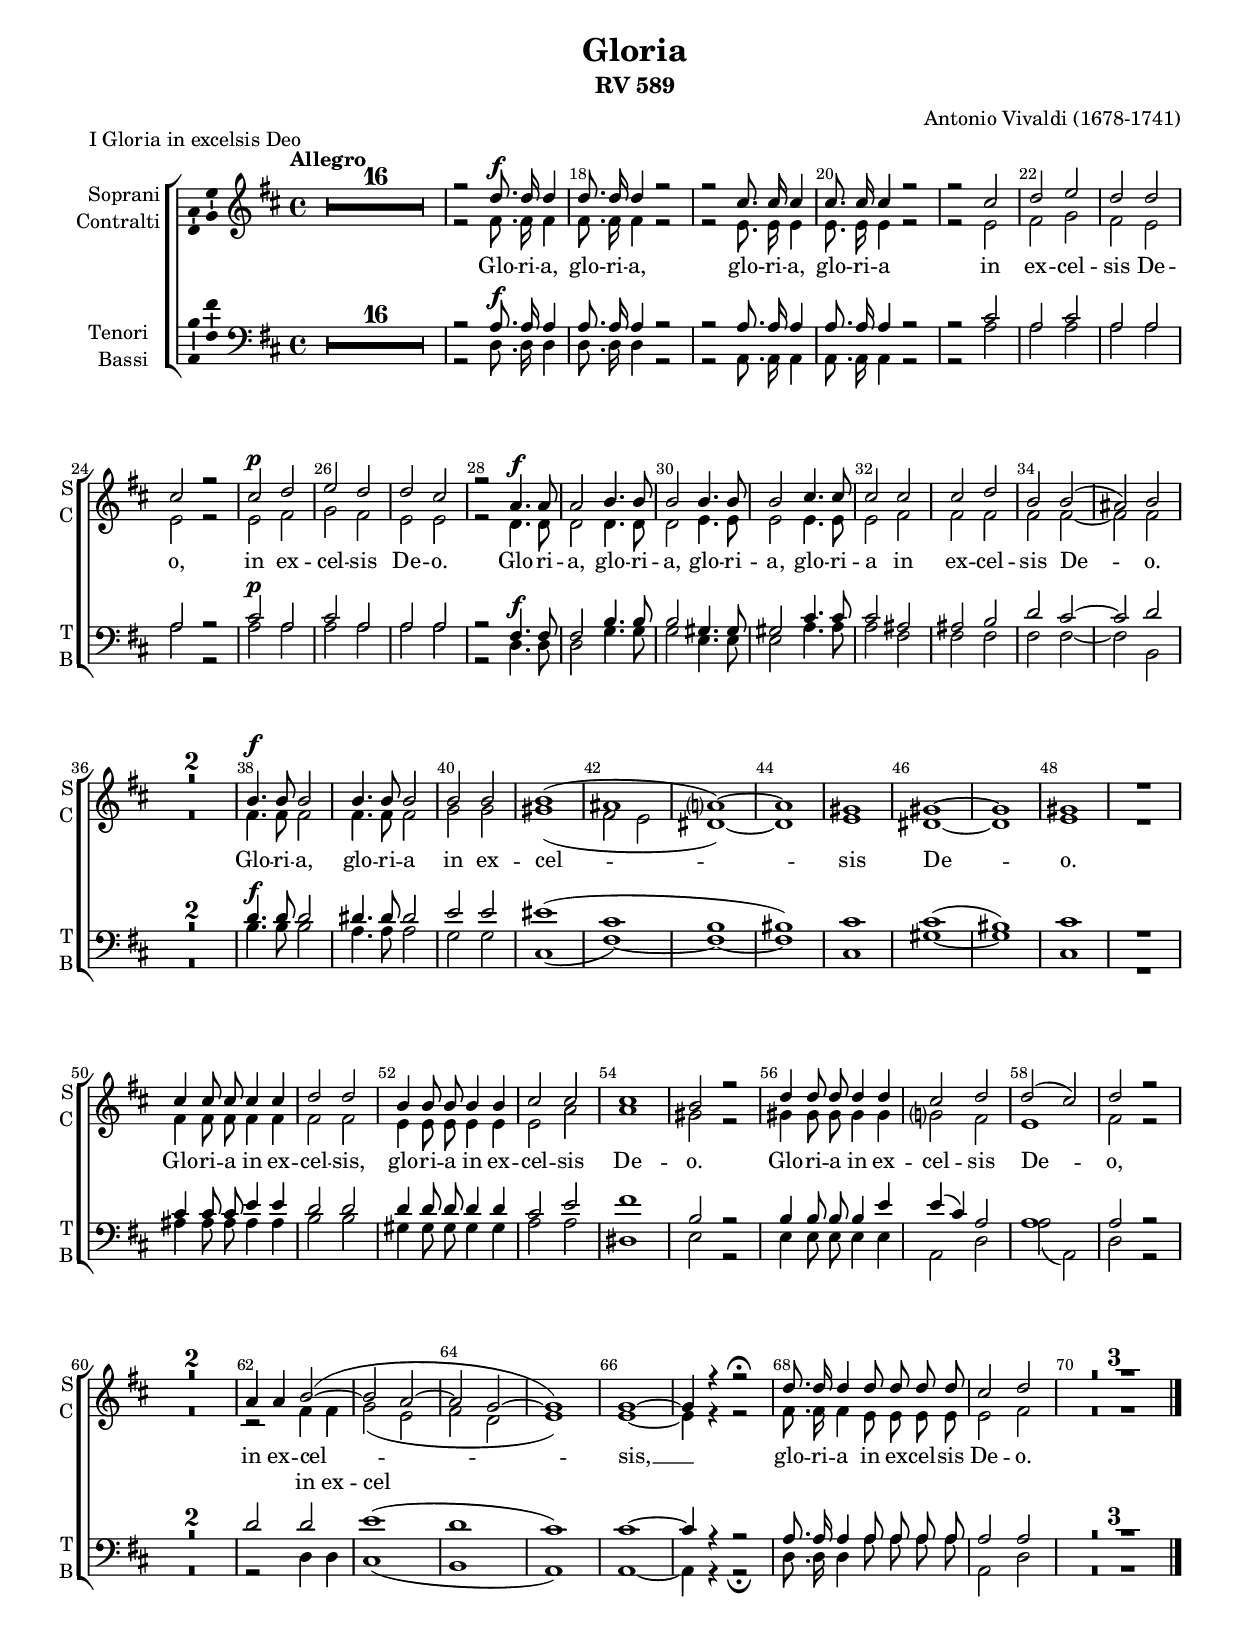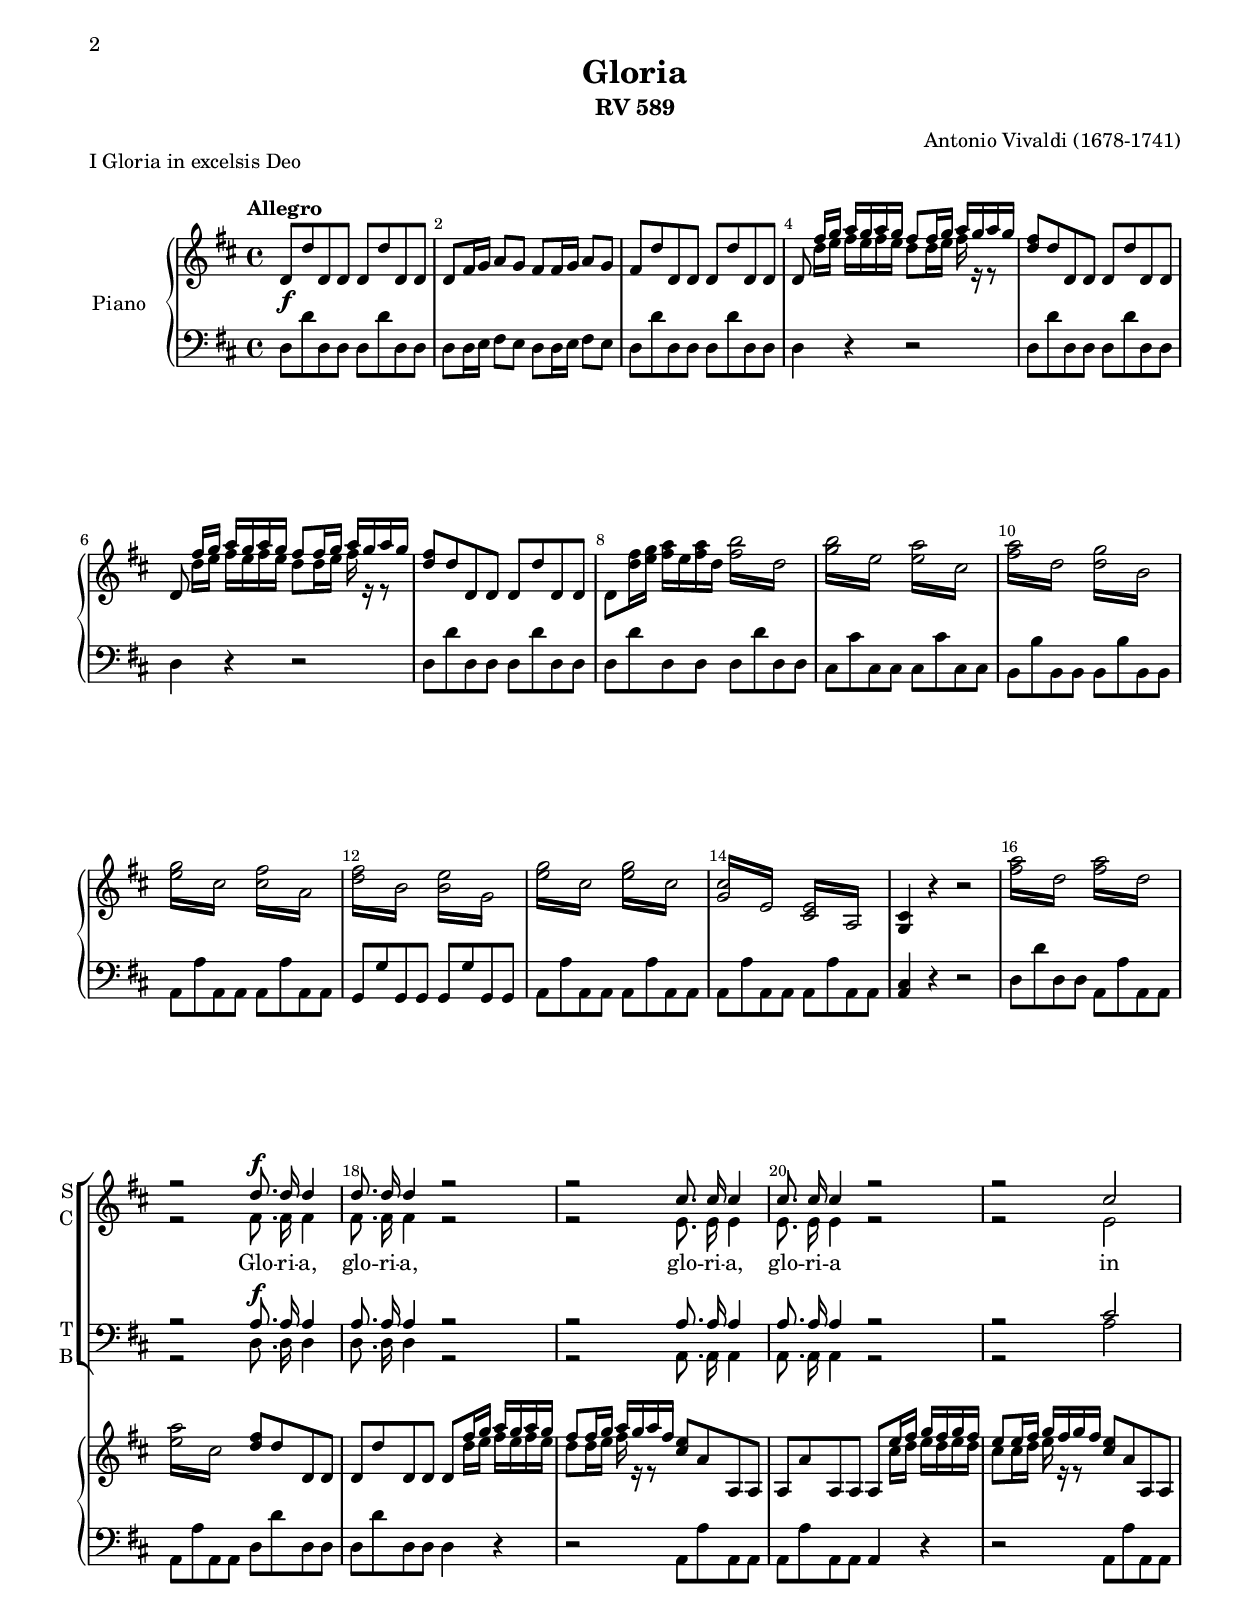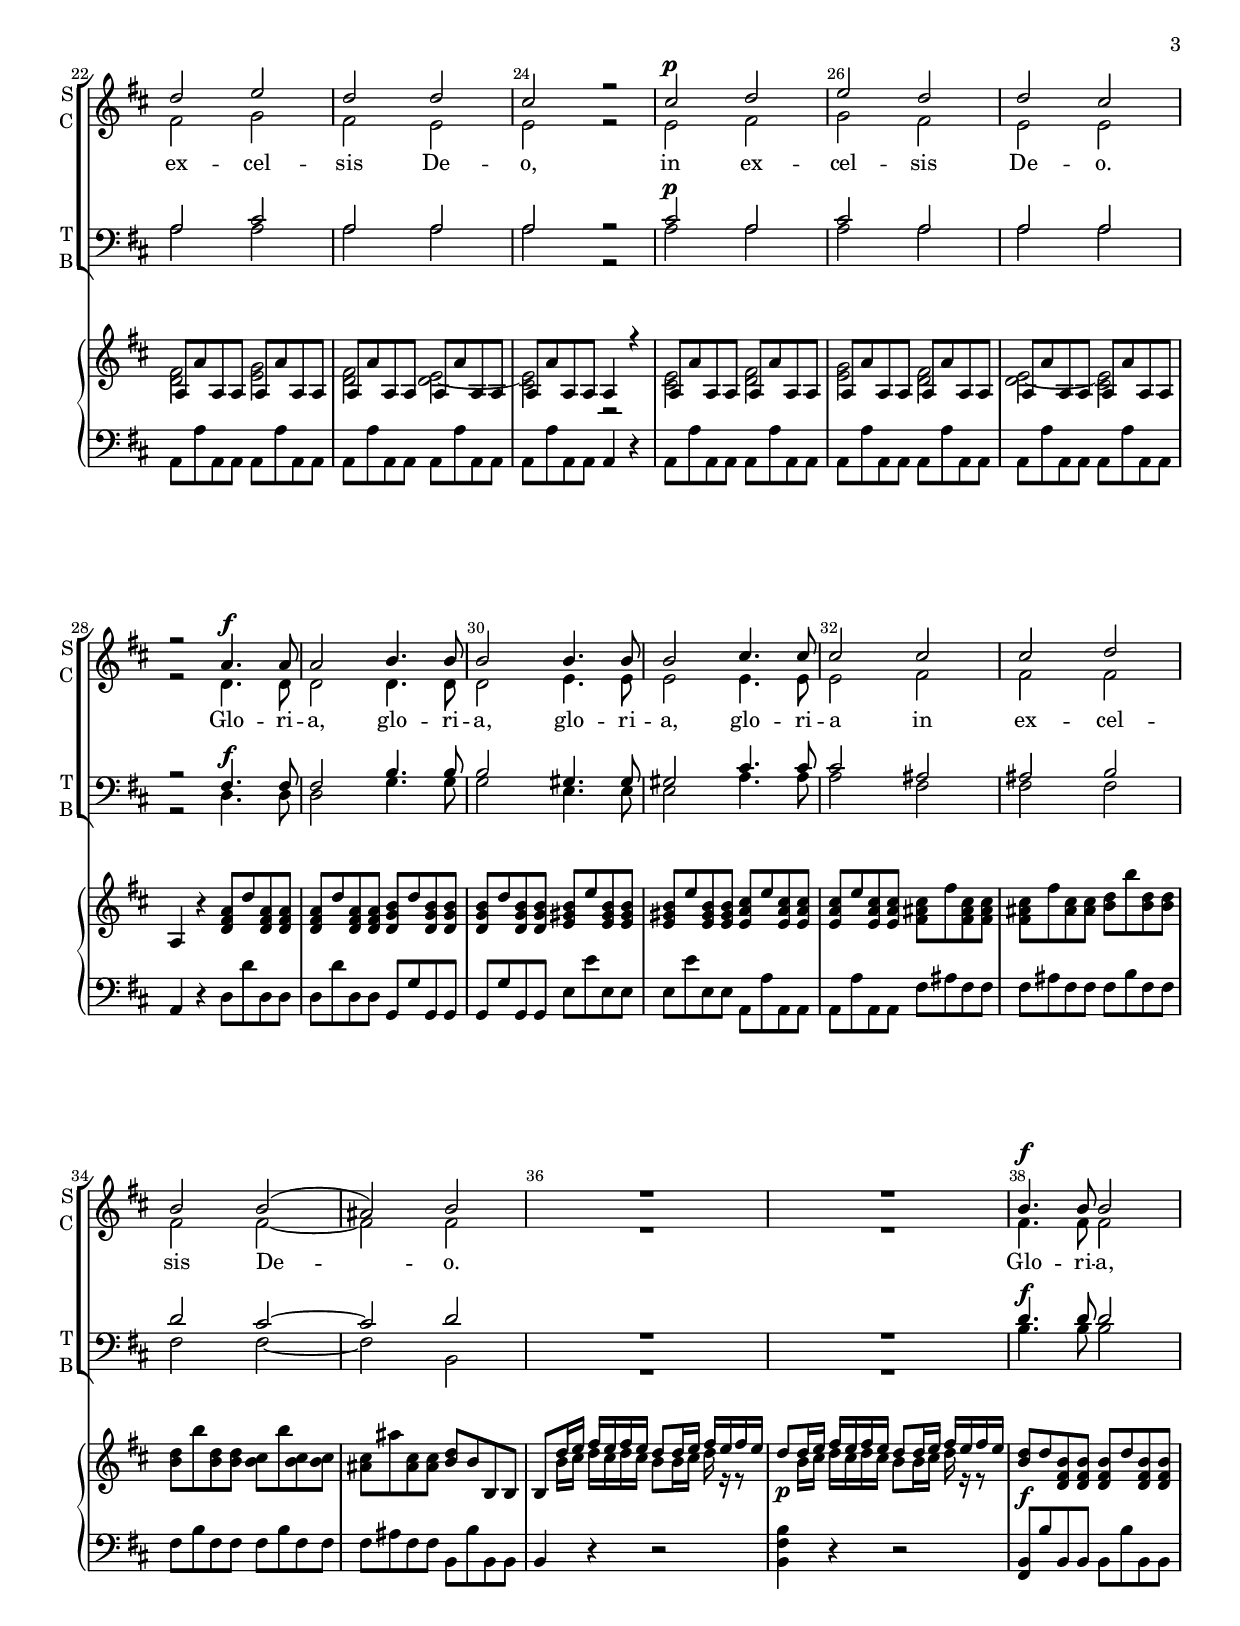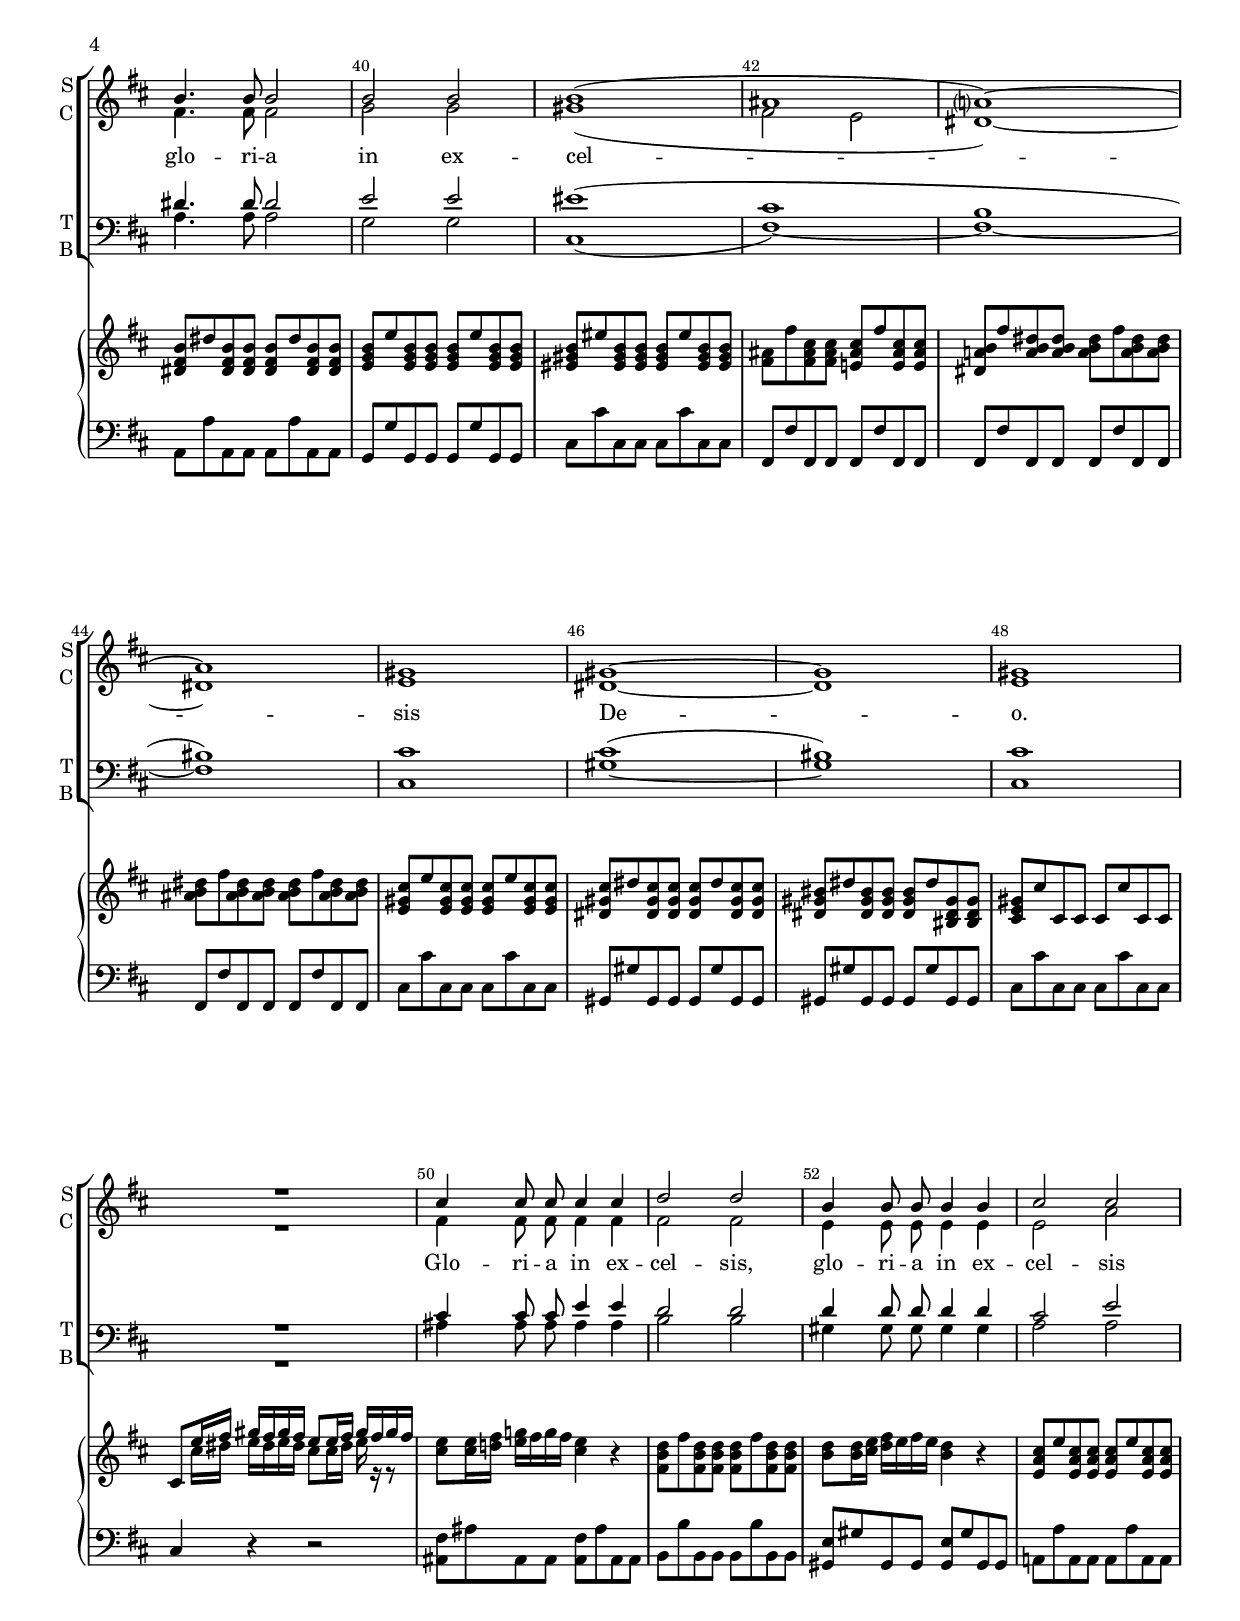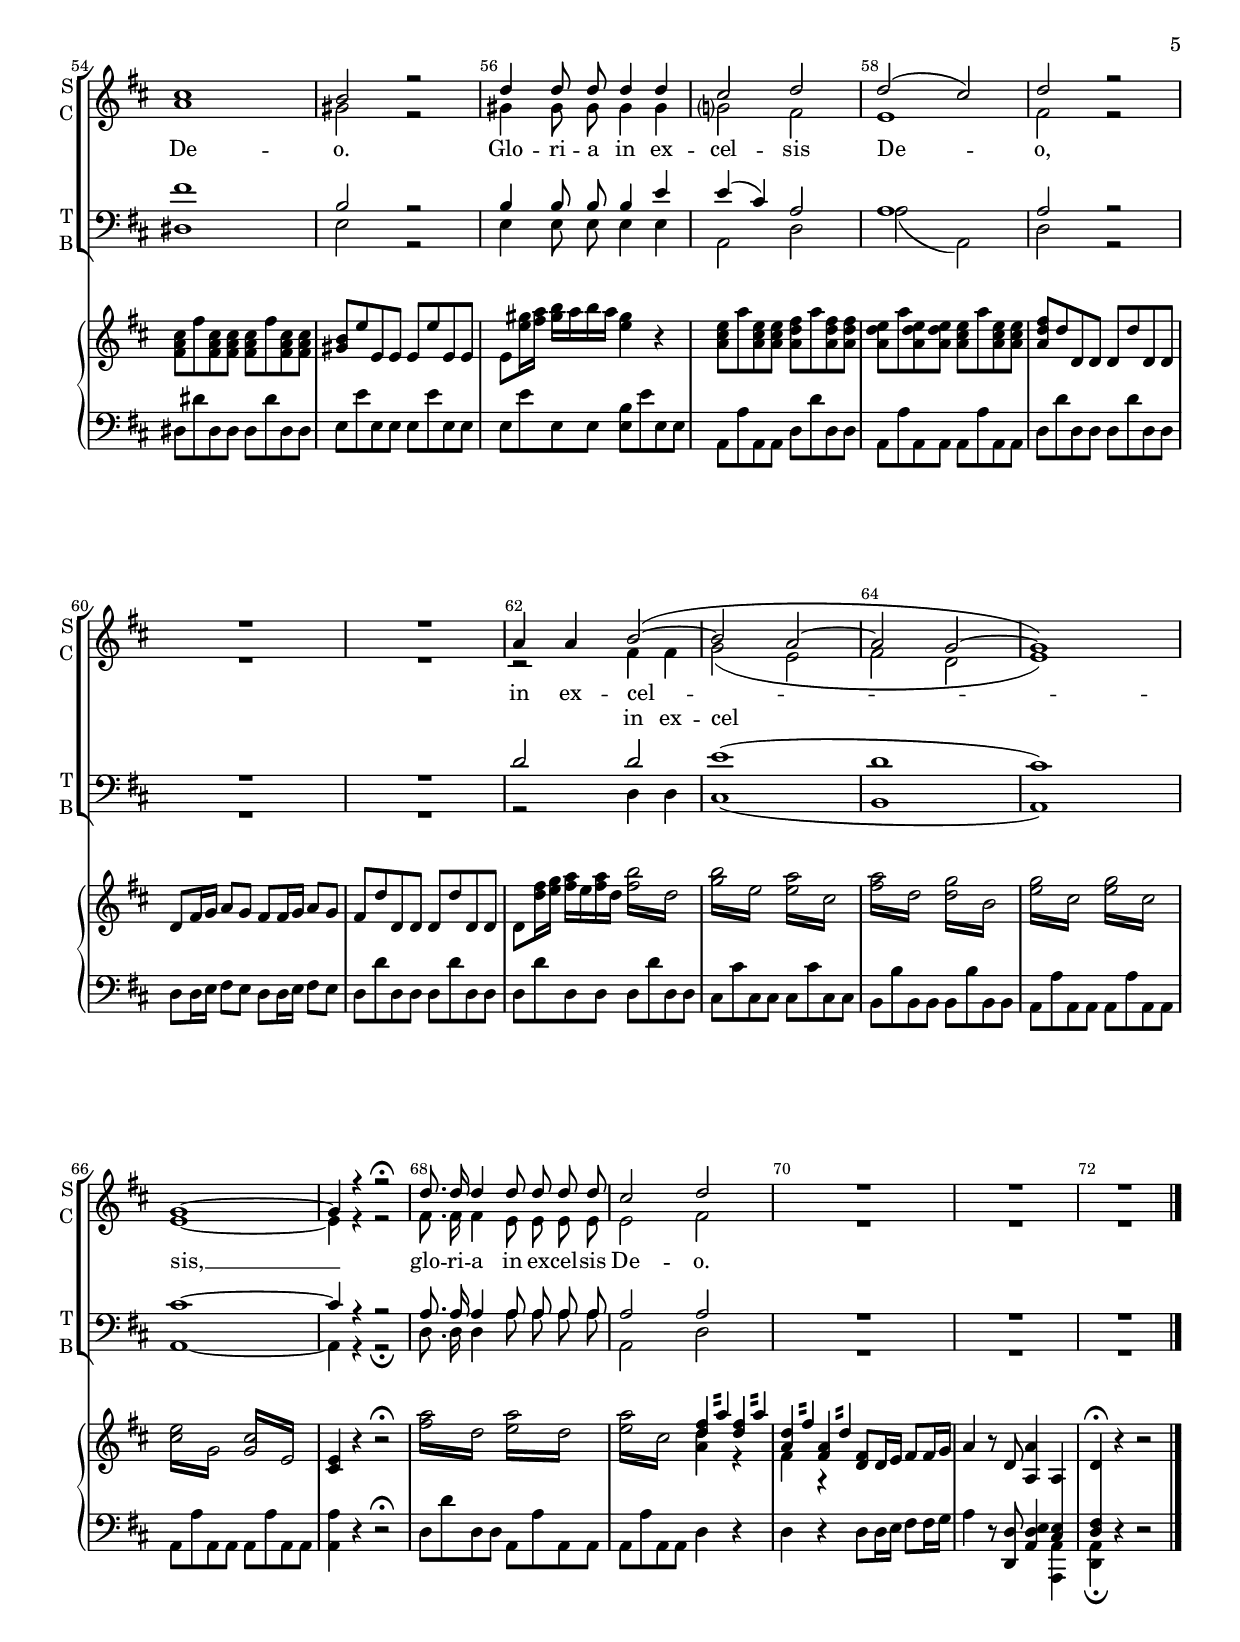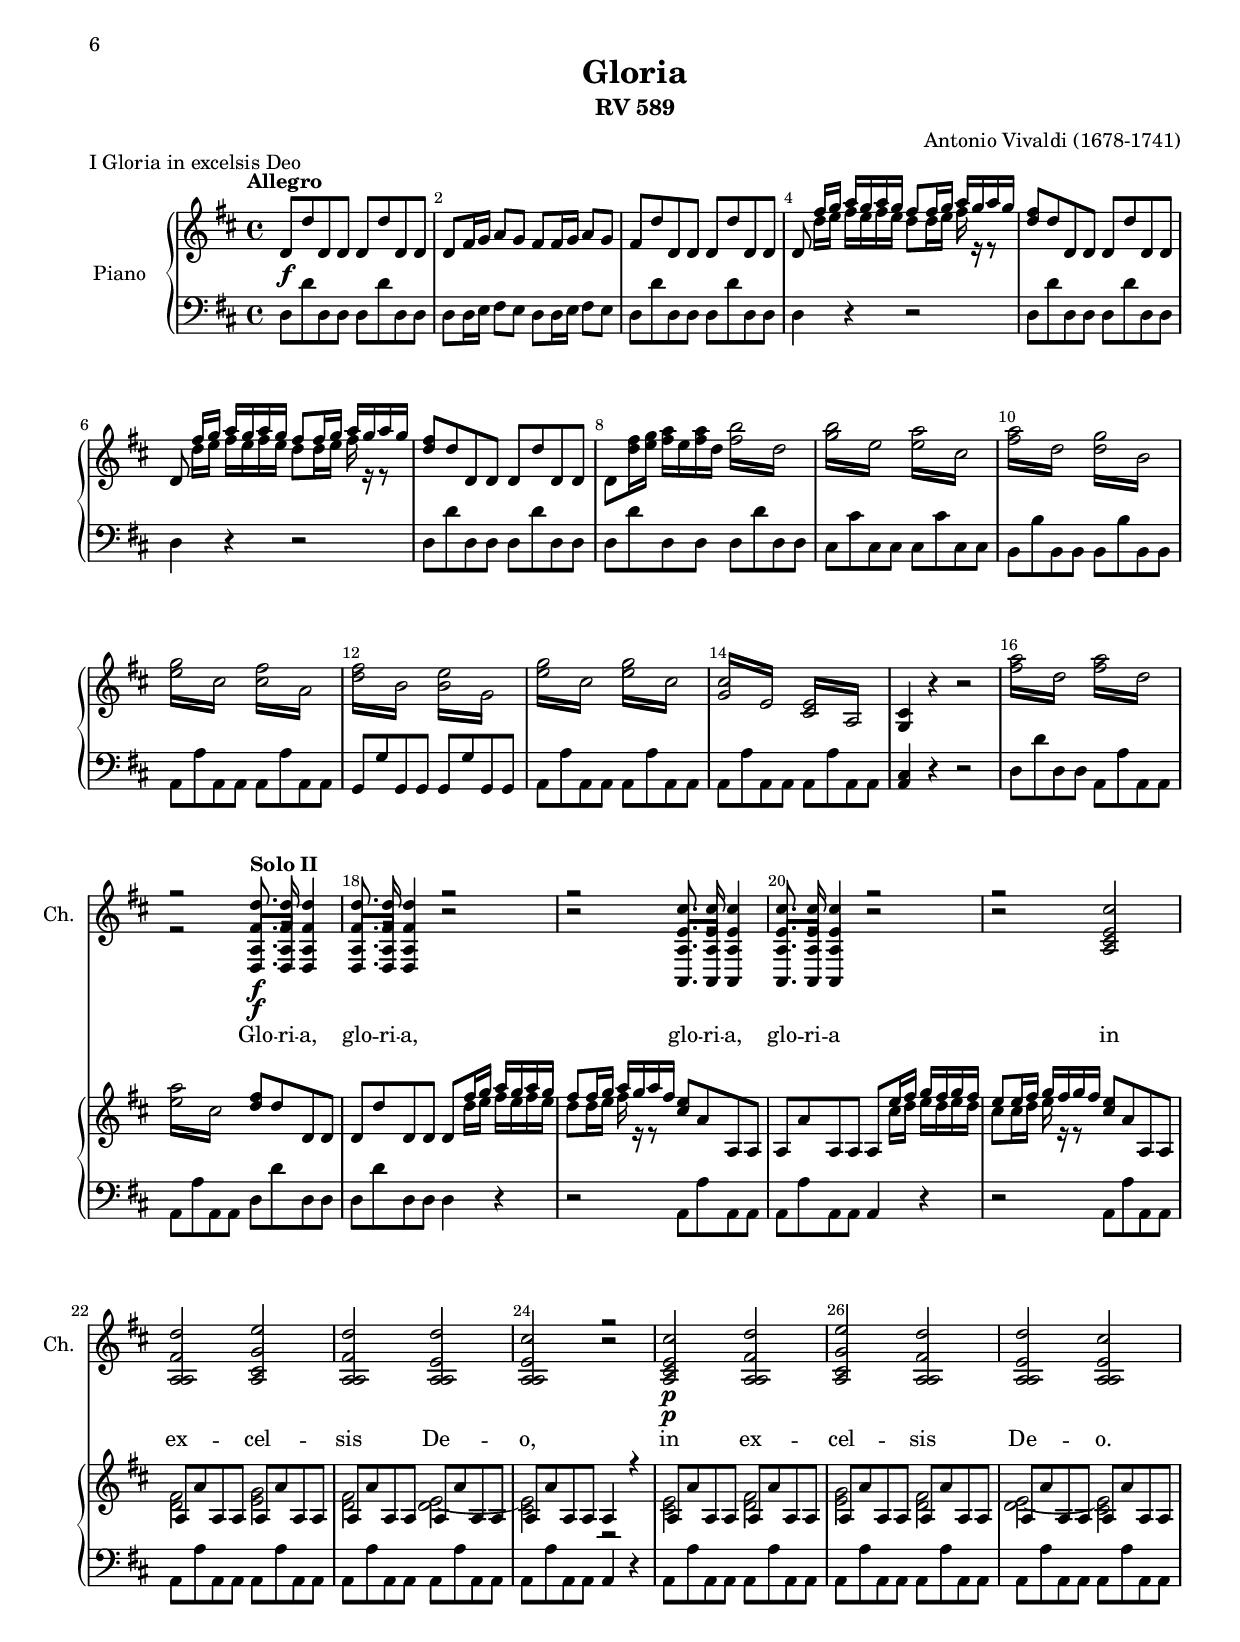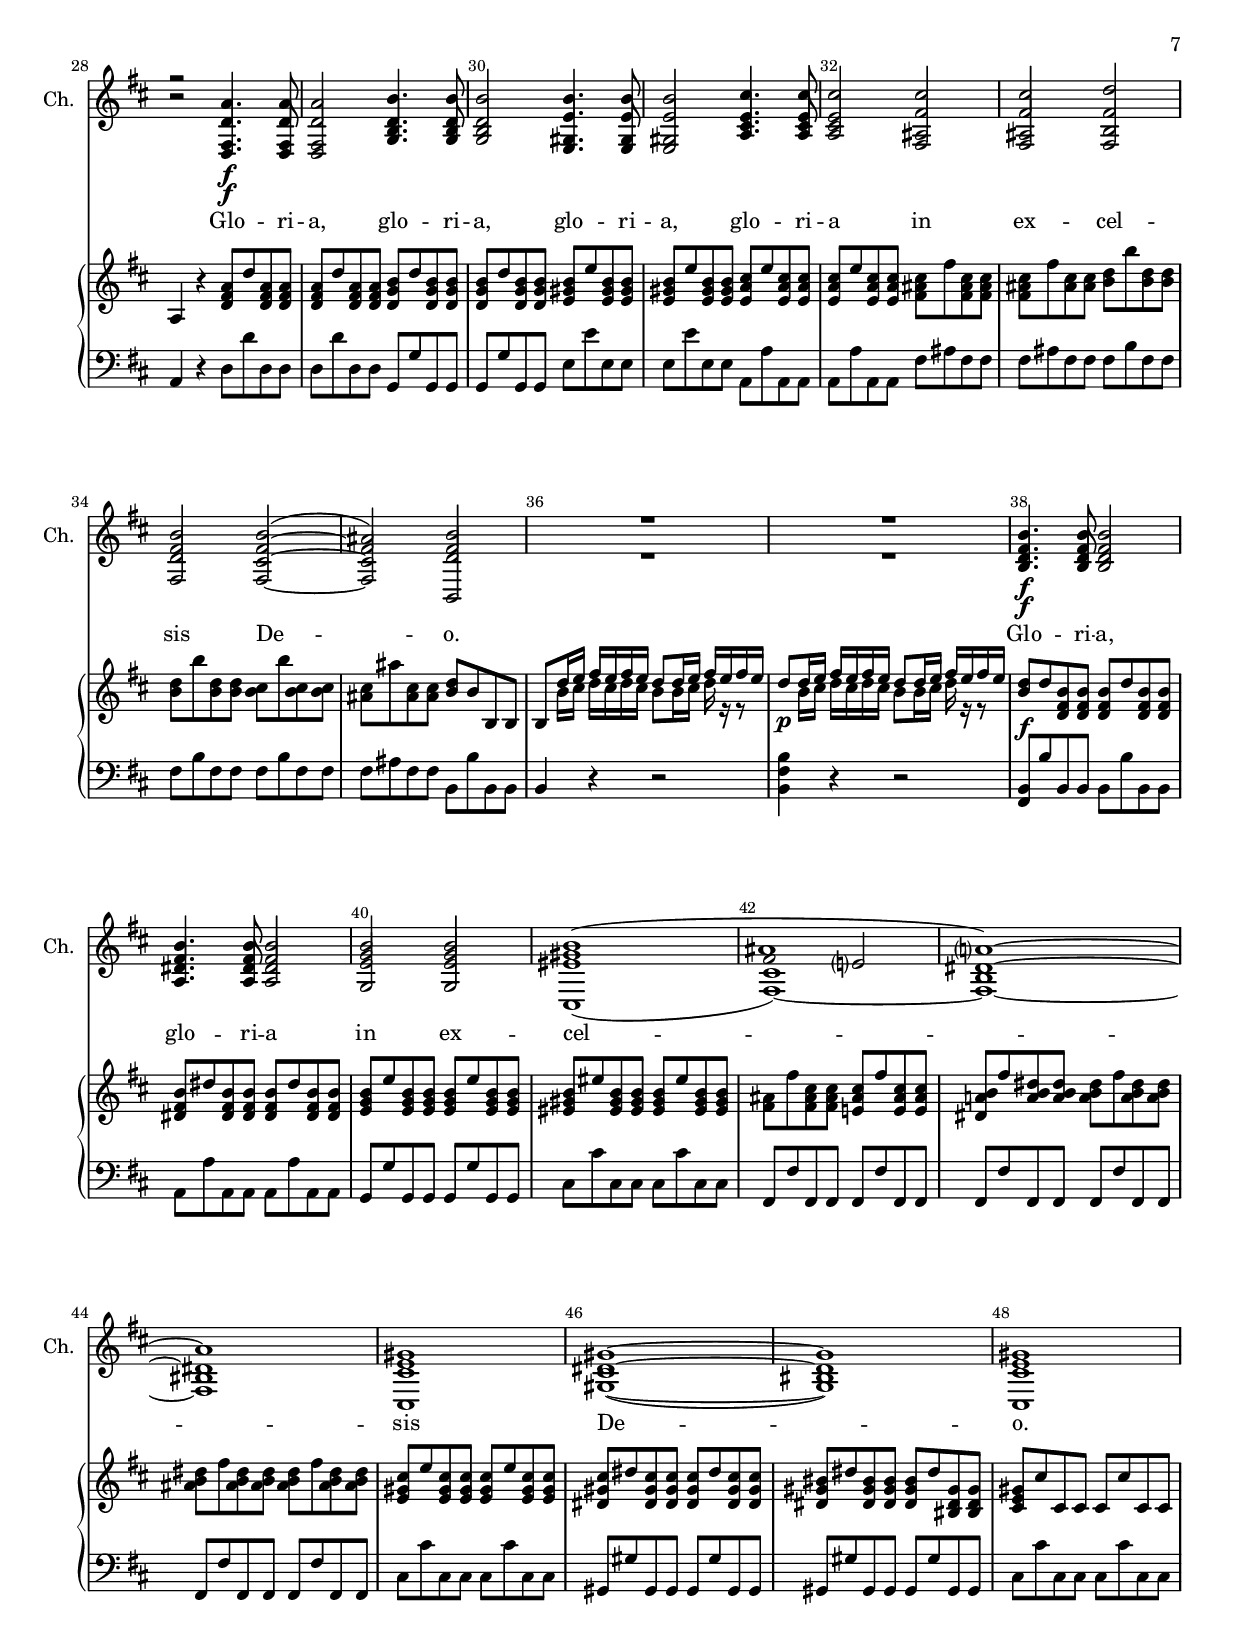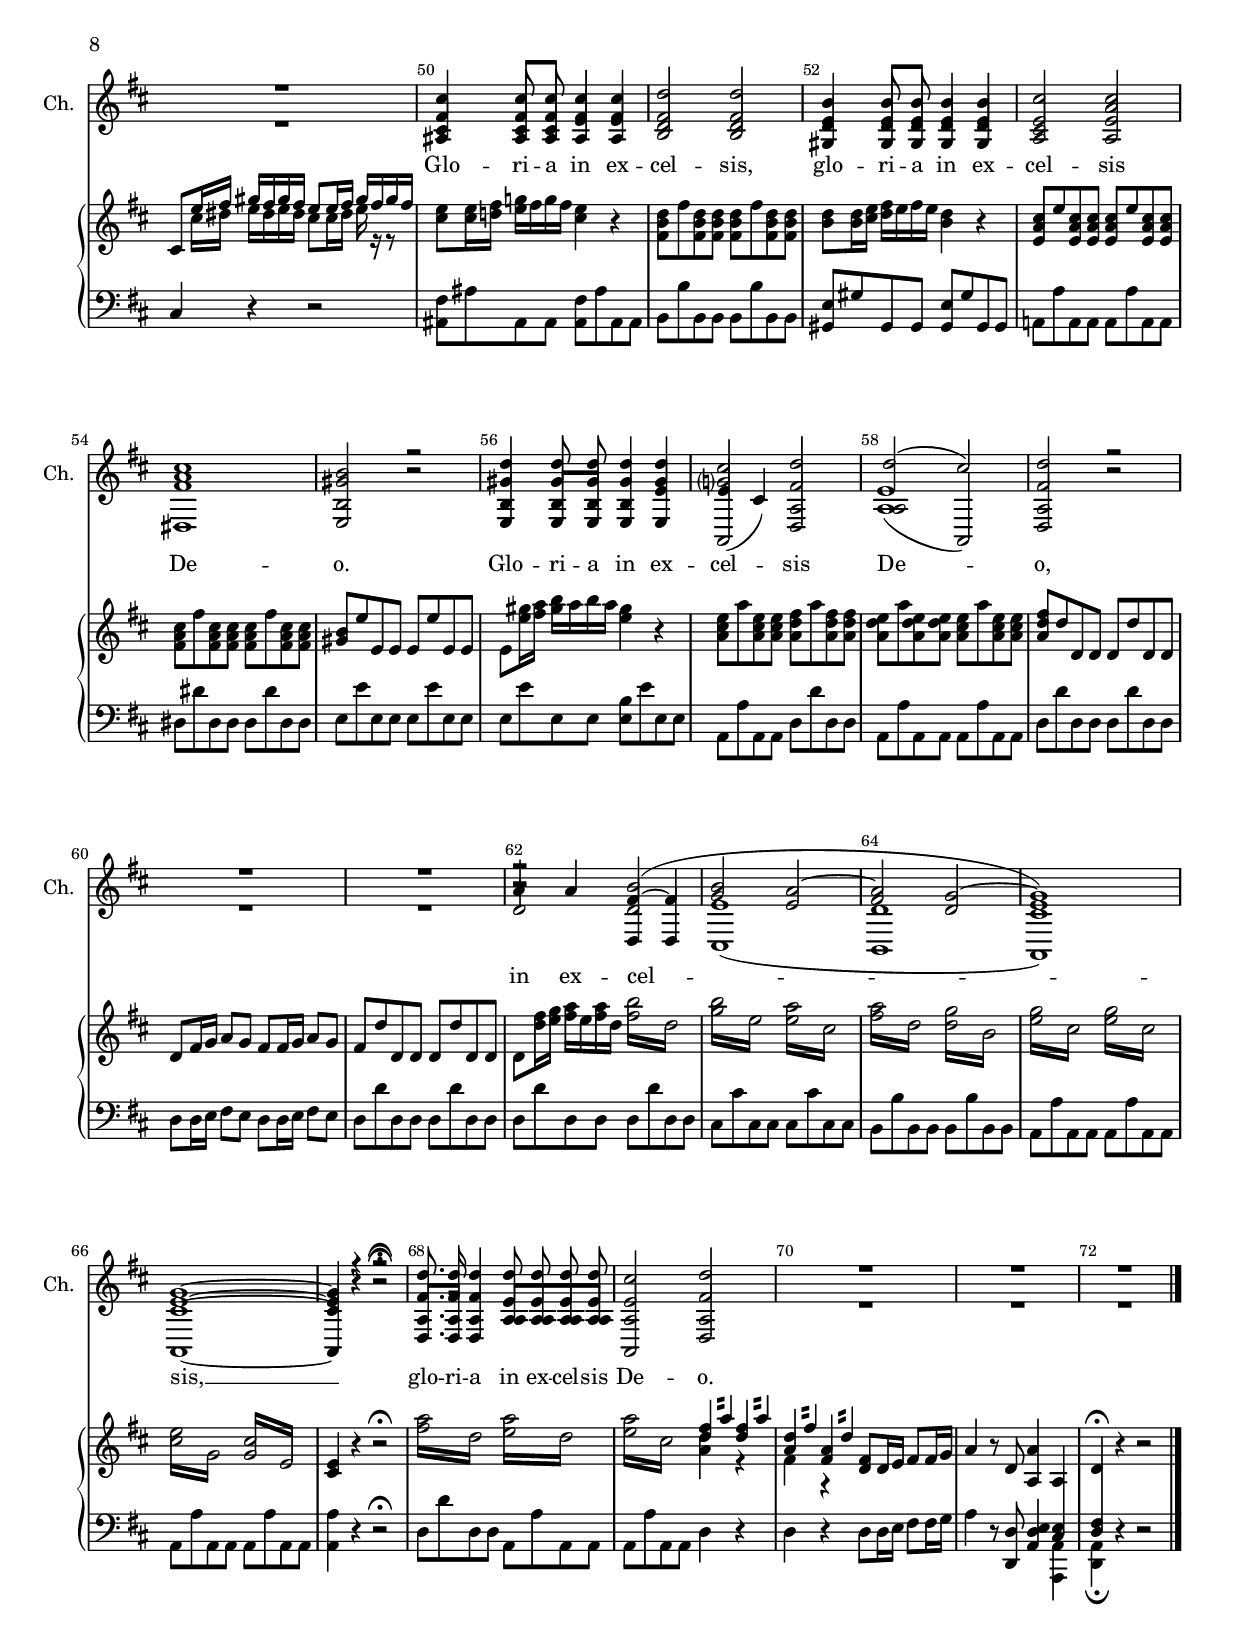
\version "2.18.2"

% закомментируйте строку ниже, чтобы получался pdf с навигацией
#(ly:set-option 'point-and-click #f)
#(ly:set-option 'midi-extension "mid")
#(set-default-paper-size "a4")
#(set-global-staff-size 17.5)

\header {
  title = "Gloria"
  subtitle = "RV 589"
  piece = "I Gloria in excelsis Deo"
  composer = "Antonio Vivaldi (1678-1741)"
  % Удалить строку версии LilyPond 
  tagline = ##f
}


%make visible number of every 2-nd bar
secondbar = {
  \override Score.BarNumber.break-visibility = #end-of-line-invisible
  \set Score.barNumberVisibility = #(every-nth-bar-number-visible 2)
}

globalcommon = {
  \autoBeamOff
  \set Score.skipBars = ##t
  \secondbar
}

global = {
  \key d \major
  \globalcommon
}

globalg = {
  \key g \major
  \globalcommon
}

globalf = {
  \key f \major
  \globalcommon
}

globalc = {
  \key c \major
  \globalcommon
}

%use this as temporary line break
abr = { }


% uncommend next line when finished
%abr = {}

%once hide accidental (runaround for cadenza
nat = { \once \hide Accidental }

iL = { \override Lyrics.LyricText #'font-shape = #'italic }
nL = { \revert Lyrics.LyricText #'font-shape }


s_I = \relative c'' {
  \time 4/4
  \tempo Allegro
  \global
  \dynamicUp
  R1*16
  r2 d8.\f d16 d4 |
  d8. d16 d4 r2 |
  r2 cis8. cis16 cis4 | \abr
  cis8. cis16 cis4 r2 |
  r2 cis |
  d e |
  d d | \abr
  cis r |
  cis\p d |
  e d |
  d cis | \abr
  r a4.\f a8 |
  a2 b4. b8 |
  b2 b4. b8 |
  b2 cis4. cis8 | \abr
  cis2 cis |
  cis d |
  b b( |
  ais) b | \abr
  R1*2 |
  b4.\f b8 b2 |
  b4. b8 b2 | \abr
  b2 b |
  b1( |
  ais |
  a~) | \abr
  a |
  gis |
  gis~ |
  gis | \abr
  gis |
  R |
  cis4 cis8 cis cis4 cis |
  d2 d | \abr
  b4 b8 b b4 b |
  cis2 cis |
  cis1 |
  b2 r | \abr
  d4 d8 d d4 d |
  cis2 d |
  d( cis) |
  d r | \abr
  R1*2 |
  a4 a b2~( |
  b a~ |
  a g~ | \abr
  g1) |
  g~ |
  g4 r r2\fermata |
  d'8. d16 d4 d8 d d d | \abr
  cis2 d |
  R1*3 \bar "|."
}

a_I = \relative c' {
  \global
  \dynamicDown
  R1*16
  r2 fis8. fis16 fis4 |
  fis8. fis16 fis4 r2 |
  r2 e8. e16 e4 |
  e8. e16 e4 r2 |
  r e |
  fis g |
  fis e |
  e r |
  e fis |
  g fis |
  e e |
  r d4. d8 |
  d2 d4. d8 |
  d2 e4. e8 |
  e2 e4. e8 |
  e2 fis |
  fis fis |
  fis fis~ |
  fis fis |
  R1*2 fis4. fis8 fis2 |
  fis4. fis8 fis2 |
  g2 g |
  gis1( |
  fis2 e |
  dis1~) |
  dis |
  e |
  dis~ |
  dis |
  e |
  R1 |
  fis4 fis8 fis fis4 fis |
  fis2 fis |
  e4 e8 e e4 e |
  e2 a |
  a1 |
  gis2 r |
  gis4 gis8 gis gis4 gis |
  g2 fis |
  e1 |
  fis2 r |
  R1*2 |
  r2 fis4 fis |
  g2( e |
  fis d |
  e1) |
  e~ |
  e4 r r2 |
  fis8. fis16 fis4 e8 e e e |
  e2 fis |
  R1*3
}


t_I = \relative c' {
  \global
  \dynamicUp
  R1*16
  r2 a8.\f a16 a4 |
  a8. a16 a4 r2 |
  r2 a8. a16 a4 |
  a8. a16 a4 r2 |
  r2 cis |
  a cis |
  a a |
  a r |
  cis\p a |
  cis a |
  a a |
  r2 fis4.\f fis8 |
  fis2 b4. b8 |
  b2 gis4. gis8 |
  gis2 cis4. cis8 |
  cis2 ais |
  ais b |
  d cis~ |
  cis d |
  R1*2 |
  d4.\f d8 d2 |
  dis4. dis8 dis2 |
  e2 e |
  eis1( |
  cis |
  b |
  bis) |
  cis |
  cis( |
  bis) |
  cis |
  R1 |
  cis4 cis8 cis e4 e |
  d2 d |
  d4 d8 d d4 d |
  cis2 e |
  fis1 |
  b,2 r |
  b4 b8 b b4 e |
  e( cis) a2 |
  a1 |
  a2 r |
  R1*2 |
  d2 d |
  e1( |
  d |
  cis) |
  cis~ |
  cis4 r r2 |
  a8. a16 a4 a8 a a a |
  a2 a |
  R1*3
}


b_I = \relative c {
  \global
  \dynamicDown
  R1*16
  r2 d8. d16 d4 |
  d8. d16 d4 r2 |
  r2 a8. a16 a4 |
  a8. a16 a4 r2 |
  r a' |
  a a |
  a a |
  a r |
  a a |
  a a |
  a a |
  r d,4. d8 |
  d2 g4. g8 |
  g2 e4. e8 |
  e2 a4. a8 |
  a2 fis |
  fis fis |
  fis fis~ |
  fis b, |
  R1*2 |
  b'4. b8 b2 |
  a4. a8 a2 |
  g2 g |
  cis,1( |
  fis~) |
  fis~ |
  fis |
  cis |
  gis'~ |
  gis |
  cis, |
  R1 |
  ais'4 ais8 ais ais4 ais |
  b2 b |
  gis4 gis8 gis gis4 gis |
  a2 a |
  dis,1 |
  e2 r |
  e4 e8 e e4 e |
  a,2 d |
  a'( a,) |
  d r |
  R1*2 |
  r2 d4 d |
  cis1( |
  b |
  a) |
  a~ |
  a4 r r2\fermata |
  d8. d16 d4 a'8 a a a |
  a,2 d |
  R1*3
}

l_I = \lyricmode {
  Glo -- ri -- a, glo -- ri -- a, glo -- ri -- a, glo -- ri -- a
  in ex -- cel -- sis De -- o,
  in ex -- cel -- sis De -- o.
  Glo -- ri -- a, glo -- ri -- a, glo -- ri -- a, glo -- ri -- a
  in ex -- cel -- sis De -- o.
  Glo -- ri -- a, glo -- ri -- a in ex -- cel -- sis De -- o.
  Glo -- ri -- a in ex -- cel -- sis, 
  glo -- ri -- a in ex -- cel -- sis De -- o.
  Glo -- ri -- a in ex -- cel -- sis De -- o, 
  in ex -- cel -- sis, __ glo -- ri -- a in ex -- cel -- sis De -- o.
}

l_cI = \lyricmode {
  \repeat unfold 79 \skip 1
  in ex -- cel
}

pianoR = \relative c' {
  \key d \major
  \tempo Allegro
  d8\f d' d, d d d' d, d |
  d fis16 g a8 g fis fis16 g a8 g |
  fis d' d, d d d' d, d |
  d << \new Voice { \voiceOne fis'16 g a g a g fis8 fis16 g a g a g }
       \new Voice { \voiceTwo d16 e fis e fis e d8 d16 e fis r r8} >>|
  <fis d>8 d d, d d d' d, d |
  d << \new Voice { \voiceOne fis'16 g a g a g fis8 fis16 g a g a g }
       \new Voice { \voiceTwo d16 e fis e fis e d8 d16 e fis r r8} >>|
  <fis d>8 d d, d d d' d, d |
  d <d' fis>16 <e g> <fis a> e <fis a> d \repeat tremolo 4 { <fis b>16 d }
  \repeat tremolo 4 { <g b> e } \repeat tremolo 4 { <e a> cis } |
  \repeat tremolo 4 { <fis a> d } \repeat tremolo 4 { <d g> b } |
  \repeat tremolo 4 { <e g> cis } \repeat tremolo 4 { <cis fis> a } |
  \repeat tremolo 4 { <d fis> b } \repeat tremolo 4 { <b e> g } |
  \repeat tremolo 4 { <e' g> cis } \repeat tremolo 4 { <e g> cis } |
  \repeat tremolo 4 { <g cis> e } \repeat tremolo 4 { <e cis> a, } |
  <g cis>4 r r2 |
  \repeat tremolo 4 { <fis'' a>16 d } \repeat tremolo 4 { <fis a> d } |
  \repeat tremolo 4 { <e a> cis } <d fis>8 d d, d |
  d d' d, d << \new Voice { \voiceOne d fis'16 g] a g a g fis8 fis16 g a g a fis }
                 \new Voice { \voiceTwo s8 d16 e fis e fis e d8 d16 e fis r r8 } >>
  <cis e> a a, a |
  a a' a, a << \new Voice { \voiceOne a e''16 fis g fis g fis e8 e16 fis g fis g fis }
               \new Voice { \voiceTwo s8 cis16 d e d e d cis8 cis16 d e r r8 }
  >> <cis e>8 a a, a |
  << \new Voice { \voiceOne a8 a' a, a a a' a, a |
                  a a' a, a a a' a, a |
                  a a' a, a a4 r |
                  a8 a' a, a a a' a, a |
                  a a' a, a a a' a, a |
                  a a' a, a a a' a, a | }
     \new Voice { \voiceTwo <d fis>2 <e g> |
                  <d fis> <d e~> |
                  <cis e> r2 |
                  <cis e> <d fis> |
                  <e g> <d fis> |
                  <d e~> <cis e> |
  } >>
  a4 r <d fis a>8 d' q q |
  q d q q <d, g b> d' q q |
  q d q q <e, gis b> e' q q |
  q e q q <e, a cis> e' q q |
  q e q q <fis, ais cis> fis' q q |
  q fis <ais, cis> q <b d> b' q q |
  q b q q <b, cis> b' q q |
  <ais, cis> ais' q q <b, d> b b, b |
  << \new Voice { \voiceOne b d'16 e fis e fis e d8 d16 e fis e fis e |
                  d8\p d16 e fis e fis e d8 d16 e fis e fis e | }
     \new Voice { \voiceTwo s8 b16 cis d cis d cis b8 b16 cis d16 r r8 |
                  s b16 cis d cis d cis b8 b16 cis d r r8 | }
  >>
  <b d>\f d <d, fis b> q q d' q q |
  <dis, fis b> dis' q q q dis q q |
  <e, g b> e' q q q e q q |
  <eis, gis b> eis' q q q eis q q |
  <fis, ais> fis' <fis, ais cis> q <e ais cis> fis' q q |
  <dis, a'! b> fis' <a, b dis> q q fis' q q |
  <ais, b dis> fis' q q q fis q q |
  <e, gis cis> e' q q q e q q |
  <dis, gis cis> dis' q q q dis q q |
  <dis, gis bis> dis' q q q dis <bis, dis gis> q |
  <cis e gis> cis' cis, cis cis cis' cis, cis |
  << \new Voice { \voiceOne cis e'16 fis gis fis gis fis e8 e16 fis gis fis gis fis }
     \new Voice { \voiceTwo s8 cis16 dis e dis e dis cis8 cis16 dis e r r8 } >>
  <cis e>8 q16 <d fis> <e g> fis g fis <cis e>4 r |
  <fis, b d>8 fis' q q q fis q q |
  <b, d> q16 <cis e> <d fis> e fis e <b d>4 r |
  <e, a cis>8 e' q q q e q q |
  <fis, a cis> fis' q q q fis q q |
  <gis, b> e' e, e e e' e, e |
  e <e' gis>16 <fis a> <gis b> a b a <e gis>4 r |
  <a, cis e>8 a' q q <a, d fis> a' q q |
  <a, d e> a' q q <a, cis e> a' q q |
  <a, d fis> d d, d d d' d, d |
  d fis16 g a8 g fis fis16 g a8 g |
  fis d' d, d d d' d, d |
  d <d' fis>16 <e g> <fis a> e q d \repeat tremolo 4 { <fis b> d } |
  \repeat tremolo 4 { <g b> e } \repeat tremolo 4 { <e a> cis } |
  \repeat tremolo 4 { <fis a> d } \repeat tremolo 4 { <d g> b } |
  \repeat tremolo 4 { <e g> cis } \repeat tremolo 4 { <e g> cis } |
  \repeat tremolo 4 { <cis e> g } \repeat tremolo 4 { <g cis> e } |
  <cis e>4 r r2\fermata |
  \repeat tremolo 4 { <fis' a>16 d } \repeat tremolo 4 { <e a> d } |
  \repeat tremolo 4 { <e a> cis }
  << \new Voice { \voiceOne \repeat tremolo 2 { <d fis> a' } \repeat tremolo 2 { <d, fis> a' } |
                  \repeat tremolo 2 { <a, d> fis' } \repeat tremolo 2 { <fis, a> d' } }
     \new Voice { \voiceTwo <a d>4 r | fis r } >>
  <d fis>8 d16 e fis8 fis16 g |
  a4 r8 d, <a a'>4 
  a d\fermata r r2
                  
  
}

pianoL = \relative c {
  \key d \major
  d8 d' d, d d d' d, d |
  d d16 e fis8 e d d16 e fis8 e |
  d d' d, d d d' d, d |
  d4 r r2 |
  d8 d' d, d d d' d, d |
  d4 r4 r2 |
  d8 d' d, d d d' d, d | d d' d, d d d' d, d |
  cis cis' cis, cis cis cis' cis, cis |
  b b' b, b b b' b, b |
  a a' a, a a a' a, a |
  g g' g, g g g' g, g |
  a a' a, a a a' a, a |
  a a' a, a a a' a, a |
  <a cis>4 r r2 |
  d8 d' d, d a a' a, a |
  a a' a, a d d' d, d |
  d d' d, d d4 r |
  r2 a8 a' a, a |
  a a' a, a a4 r |
  r2 a8 a' a, a |
  a a' a, a a a' a, a |
  a a' a, a a a' a, a |
  a a' a, a a4 r |
  a8 a' a, a a a' a, a |
  a a' a, a a a' a, a |
  a a' a, a a a' a, a |
  a4 r d8 d' d, d |
  d d' d, d g, g' g, g |
  g g' g, g e' e' e, e |
  e e' e, e a, a' a, a |
  a a' a, a fis' ais fis fis|
  fis ais fis fis fis b fis fis |
  fis b fis fis fis b fis fis |
  fis ais fis fis b, b' b, b |
  b4 r r2 |
  <b fis' b>4 r r2 |
  <b fis>8 b' b, b b b' b, b |
  a a' a, a a a' a, a |
  g g' g, g g g' g, g |
  cis cis' cis, cis cis cis' cis, cis |
  fis, fis' fis, fis fis fis' fis, fis |
  fis fis' fis, fis fis fis' fis, fis |
  fis fis' fis, fis fis fis' fis, fis |
  cis' cis' cis, cis cis cis' cis, cis |
  gis gis' gis, gis gis gis' gis, gis |
  gis gis' gis, gis gis gis' gis, gis |
  cis cis' cis, cis cis cis' cis, cis |
  cis4 r r2 |
  <ais fis'>8 ais' ais, ais <ais fis'> ais' ais, ais |
  b b' b, b b b' b, b |
  <gis e'> gis' gis, gis <gis e'> gis' gis, gis |
  a! a' a, a a a' a, a |
  dis dis' dis, dis dis dis' dis, dis |
  e e' e, e e e' e, e |
  e e' e, e <e b'> e' e, e |
  a, a' a, a d d' d, d |
  a a' a, a a a' a, a |
  d d' d, d d d' d, d |
  d d16 e fis8 e d d16 e fis8 e |
  d d' d, d d d' d, d |
  d d' d, d d d' d, d |
  cis cis' cis, cis cis cis' cis, cis |
  b b' b, b b b' b, b |
  a a' a, a a a' a, a |
  a a' a, a a a' a, a |
  <a a'>4 r r2\fermata |
  d8 d' d, d a a' a, a |
  a a' a, a d4 r |
  d r d8 d16 e fis8 fis16 g |
  a4 r8 <d, d,> <d e a,>4 
  << \new Voice { \voiceOne \crossStaff { <cis e> <d fis> } }
     \new Voice { \voiceTwo <a a,> |
  <a d,>4\fermata } >>
  r4 r2
  
  
}

pianopart = \new PianoStaff \with 
  { \consists #Span_stem_engraver 
    instrumentName = "Piano" 
  } <<
        \new Staff = "pianoRight" { \accidentalStyle piano \oneVoice \pianoR }
        \new Staff = "pianoLeft" { \accidentalStyle piano \clef bass \oneVoice \pianoL }
      >>


\bookpart {
  \paper {
    top-margin = 15
    left-margin = 15
    right-margin = 10
    bottom-margin = 15
    indent = 15
    ragged-bottom = ##f
    ragged-last = ##f
    ragged-last-bottom = ##f
  }
  \score {
    %  \transpose c bes {
    \new ChoirStaff <<
      \new Staff = "upstaff" \with {
        instrumentName = \markup { \right-column { "Soprani" "Contralti"  } }
        shortInstrumentName = \markup { \right-column { "S" "C"  } }
        midiInstrument = "voice oohs"
        
      } <<
        \accidentalStyle modern-voice-cautionary
        \new Voice = "soprano" \with { \consists Ambitus_engraver } {\override Ambitus.X-offset = 2 \voiceOne \s_I }
        \new Voice  = "alto" \with { \consists Ambitus_engraver } { \voiceTwo \a_I }
      >> 
      
      \new Lyrics = "sopranos"
      \new Lyrics = "altos"
      % or: \new Lyrics \lyricsto "soprano" { \lyricscore }
      % alternative lyrics above up staff
      %\new Lyrics \with {alignAboveContext = "upstaff"} \lyricsto "soprano" \lyricst
      
      \new Staff = "downstaff" \with {
        instrumentName = \markup { \right-column { "Tenori" "Bassi" } }
        shortInstrumentName = \markup { \right-column { "T" "B" } }
        midiInstrument = "voice oohs"
      } <<
        \accidentalStyle modern-voice-cautionary
        \new Voice = "tenor" \with { \consists Ambitus_engraver } { \override Ambitus.X-offset = 2 \voiceOne \clef bass \t_I }
        \new Voice = "bass" \with { \consists Ambitus_engraver } { \voiceTwo \b_I }
      >>
      \context Lyrics = "sopranos" {
        \lyricsto "soprano" {
          \l_I
        }
      }
      \context Lyrics = "altos" {
        \lyricsto "alto" {
          \l_cI
        }
      }
    >>

    %  }  % transposeµ
    \layout { 
      \context {
        \Score
      }
      \context {
        \Staff \RemoveEmptyStaves 
        \override VerticalAxisGroup.remove-first = ##t
        % удаляем обозначение темпа из общего плана
        %  \remove "Time_signature_engraver"
        %  \remove "Bar_number_engraver"
      }

      %Metronome_mark_engraver
    }
  } % score I 
}

\bookpart {
  \paper {
    top-margin = 15
    left-margin = 15
    right-margin = 10
    bottom-margin = 15
    indent = 15
    ragged-bottom = ##f
    ragged-last = ##f
    ragged-last-bottom = ##f
  }
  \score {
    %  \transpose c bes {
    <<
    \new ChoirStaff <<
      \new Staff = "upstaff" \with {
        instrumentName = \markup { \right-column { "Soprani" "Contralti"  } }
        shortInstrumentName = \markup { \right-column { "S" "C"  } }
        midiInstrument = "voice oohs"
        
      } <<
        \accidentalStyle modern-voice-cautionary
        \new Voice = "soprano"  { \voiceOne \s_I }
        \new Voice  = "alto"  { \voiceTwo \a_I }
      >> 
      
      \new Lyrics = "sopranos"
      \new Lyrics = "altos"
      % or: \new Lyrics \lyricsto "soprano" { \lyricscore }
      % alternative lyrics above up staff
      %\new Lyrics \with {alignAboveContext = "upstaff"} \lyricsto "soprano" \lyricst
      
      \new Staff = "downstaff" \with {
        instrumentName = \markup { \right-column { "Tenori" "Bassi" } }
        shortInstrumentName = \markup { \right-column { "T" "B" } }
        midiInstrument = "voice oohs"
      } <<
        \accidentalStyle modern-voice-cautionary
        \new Voice = "tenor" { \voiceOne \clef bass \t_I }
        \new Voice = "bass" { \voiceTwo \b_I }
      >>
      \context Lyrics = "sopranos" {
        \lyricsto "soprano" {
          \l_I
        }
      }
      \context Lyrics = "altos" {
        \lyricsto "alto" {
          \l_cI
        }
      }
    >>
      \pianopart
    >>

    %  }  % transposeµ
    \layout { 
      \context {
        \Score
      }
      \context {
        \Staff \RemoveEmptyStaves 
        \override VerticalAxisGroup.remove-first = ##t
        % удаляем обозначение темпа из общего плана
        %  \remove "Time_signature_engraver"
        %  \remove "Bar_number_engraver"
      }

      %Metronome_mark_engraver
    }
  } % score I 
}

\bookpart {
  \paper {
    top-margin = 15
    left-margin = 15
    right-margin = 10
    bottom-margin = 15
    indent = 15
    ragged-bottom = ##f
    ragged-last = ##f
    ragged-last-bottom = ##f
  }
  \score {
    %  \transpose c bes {
    <<

      \new Staff = "upstaff" \with {
        instrumentName = "Choir"
        shortInstrumentName = "Ch."
        midiInstrument = "voice oohs"
        
      } <<
        \accidentalStyle modern-voice-cautionary
        \partcombine
        \new Voice = "soprano" <<  \voiceOne \s_I \a_I >>
          <<  \voiceTwo \t_I \b_I >>
      >> 
      
      \new Lyrics = "sopranos"
      \context Lyrics = "sopranos" {
        \lyricsto "soprano" {
          \l_I
        }
      }
      \pianopart
    >>

    %  }  % transposeµ
    \layout { 
      \context {
        \Score
      }
      \context {
        \Staff \RemoveEmptyStaves 
        \override VerticalAxisGroup.remove-first = ##t
        % удаляем обозначение темпа из общего плана
        %  \remove "Time_signature_engraver"
        %  \remove "Bar_number_engraver"
      }

      %Metronome_mark_engraver
    }
  } % score I 
}

\bookpart {
  \score {
    \unfoldRepeats
    %  \transpose c bes {
    \new ChoirStaff <<
      \new Staff = "upstaff" \with {
        instrumentName = \markup { \right-column { "Сопрано" "Альт"  } }
        shortInstrumentName = \markup { \right-column { "С" "А"  } }
        midiInstrument = "voice oohs"
      } <<
        \new Voice = "soprano" { \voiceOne \s_I}
        \new Voice  = "alto" { \voiceTwo \a_I }
      >> 
           
      \new Staff = "downstaff" \with {
        instrumentName = \markup { \right-column { "Тенор" "Бас" } }
        shortInstrumentName = \markup { \right-column { "Т" "Б" } }
        midiInstrument = "voice oohs"
      } <<
        \new Voice = "tenor" { \voiceOne \clef bass \t_I }
        \new Voice = "bass" { \voiceTwo \b_I }
      >>
    \pianopart
    >>
    %  }  % transposeµ
    \midi {
      \tempo 4=131
    }
  }
}
